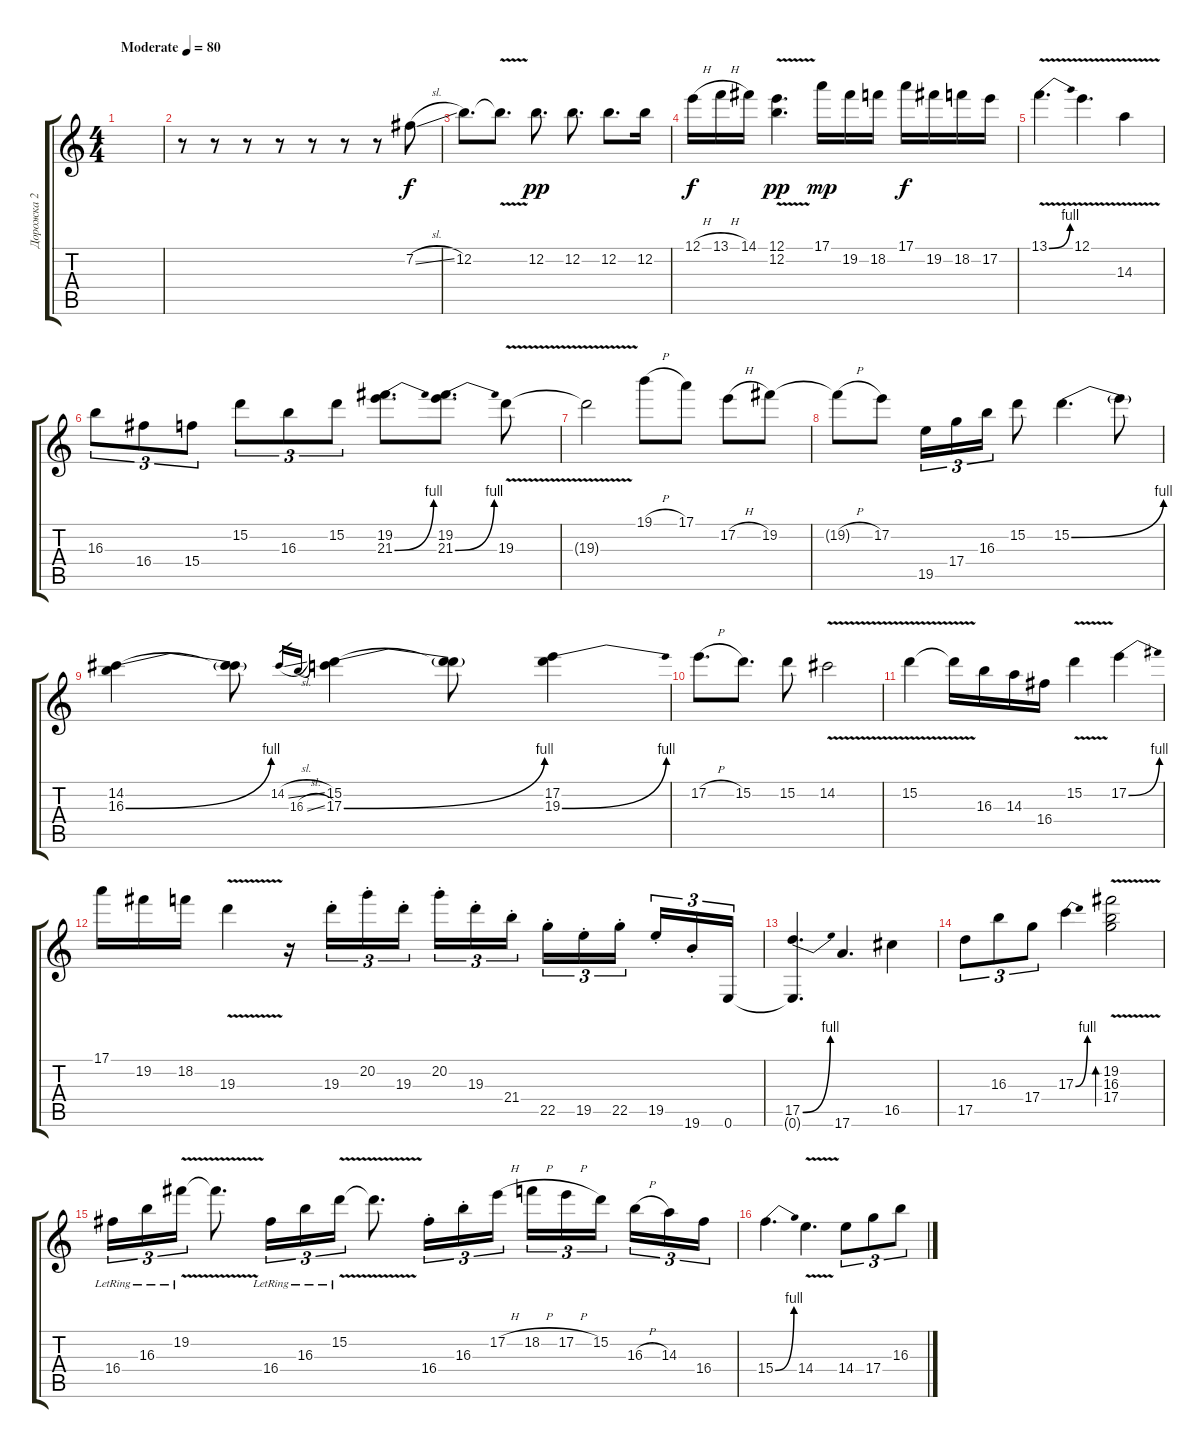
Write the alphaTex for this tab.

\track ("Дорожка 2" "Дорожка 2") {instrument electricguitarjazz}
\staff {score tabs}
\tuning (E4 B3 G3 D3 A2 E2) {hide}
\ts (4 4)
\tempo (80 "Moderate")
\clef g2
\ks c
|
r.8 r.8 r.8 r.8 r.8 r.8 r.8 7.2{sl}.8 |
12.2.8{d} 12.2{v t}.8{d} 12.2.8{d dy pp} 12.2.8{d} 12.2.8{d} 12.2.16 |
12.1{h}.16{dy f} 13.1{h}.16 14.1.16 (12.1 12.2{v}).4{d dy pp} 17.1.16{dy mp} 19.2.16 18.2.16 17.1.16{dy f} 19.2.16 18.2.16 17.2.16 |
13.1{be (bend 0 0 60 4) v}.4{d} 12.1{v}.4{d} 14.3{v}.4 |
16.3.8{tu (3 2)} 16.4.8{tu (3 2)} 15.4.8{tu (3 2)} 15.2.8{tu (3 2)} 16.3.8{tu (3 2)} 15.2.8{tu (3 2)} (19.2 21.3{be (bend 0 0 60 4)}).8{d} (19.2 21.3{be (bend 0 0 60 4)}).8{d} 19.3{v}.8 |
19.3{t}.2 19.1{h}.8 17.1.8 17.2{h}.8 19.2.8 |
19.2{h t}.8 17.2.8 19.5.16{tu (3 2)} 17.4.16{tu (3 2)} 16.3.16{tu (3 2)} 15.2.8 15.2{be (bend 0 0 60 4)}.4{d} 15.2{t}.8 |
(14.2 16.3{be (bend 0 0 60 4)}).4 (14.2{t} 16.3{t}).8 14.2{sl}.16{gr} 16.3{sl}.16{gr} (15.2 17.3{be (bend 0 0 60 4)}).4 (15.2{t} 17.3{t}).8 (17.2 19.3{be (bend 0 0 60 4)}).4 |
17.2{h}.8{d} 15.2.8{d} 15.2.8 14.2{v}.2 |
15.2{v}.4 15.2{t}.16 16.3.16 14.3.16 16.4.16 15.2{v}.4 17.2{be (bend 0 0 60 4)}.4 |
17.1.16 19.2.16 18.2.16 19.3{v}.4 r.16 19.3{st}.16{tu (3 2)} 20.2{st}.16{tu (3 2)} 19.3{st}.16{tu (3 2) beam splitsecondary} 20.2{st}.16{tu (3 2)} 19.3{st}.16{tu (3 2)} 21.4{st}.16{tu (3 2)} 22.5{st}.16{tu (3 2)} 19.5{st}.16{tu (3 2)} 22.5{st}.16{tu (3 2) beam splitsecondary} 19.5{st}.16{tu (3 2)} 19.6{st}.16{tu (3 2)} 0.6.16{tu (3 2)} |
(17.5{be (bend 0 0 60 4)} 0.6{t}).4{d} 17.6.4{d} 16.5.4 |
17.5.8{tu (3 2)} 16.3.8{tu (3 2)} 17.4.8{tu (3 2)} 17.3{be (bend 0 0 60 4)}.4 (19.2{v} 16.3 17.4{v}).2{bd 120} |
16.4{lr}.16{tu (3 2)} 16.3{lr}.16{tu (3 2)} 19.2{v lr}.16{tu (3 2)} 19.2{t}.8{d} 16.4{lr}.16{tu (3 2)} 16.3{lr}.16{tu (3 2)} 15.2{v lr}.16{tu (3 2)} 15.2{t}.8{d} 16.4{st}.16{tu (3 2)} 16.3{st}.16{tu (3 2)} 17.2{h}.16{tu (3 2)} 18.2{h}.16{tu (3 2)} 17.2{h}.16{tu (3 2)} 15.2.16{tu (3 2) beam splitsecondary} 16.3{h}.16{tu (3 2)} 14.3.16{tu (3 2)} 16.4.16{tu (3 2)} |
15.4{be (bend 0 0 60 4)}.4{d} 14.4{v}.4{d} 14.4.8{tu (3 2)} 17.4.8{tu (3 2)} 16.3.8{tu (3 2)}
